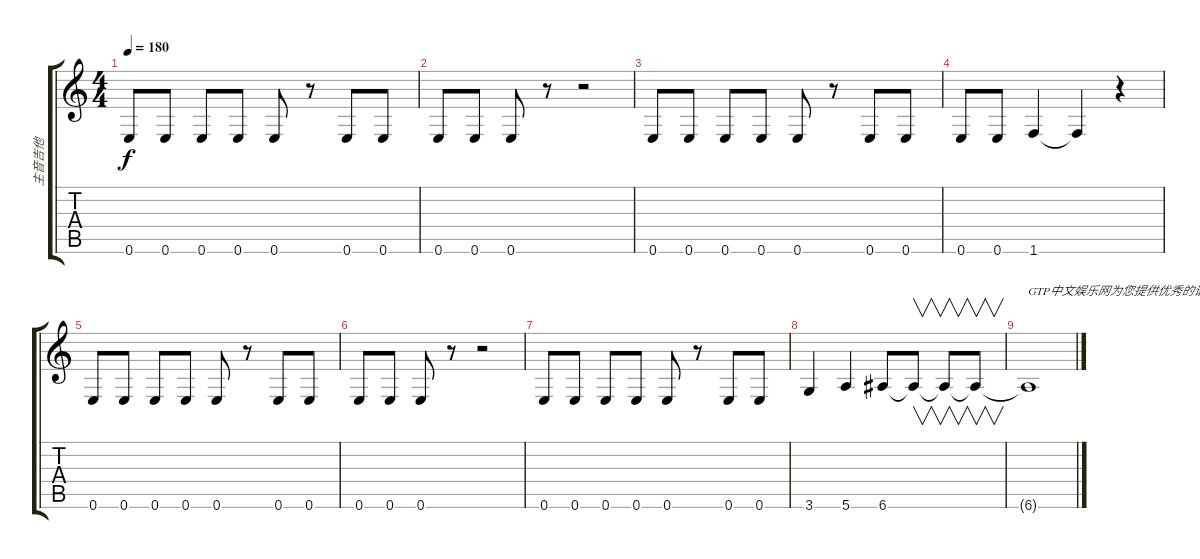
\track ("主音吉他" "主音吉他") {instrument distortionguitar}
\staff {score tabs}
\tuning (E4 B3 G3 D3 A2 E2) {hide}
\ts (4 4)
\tempo 180
\clef g2
\ks c
0.6.8{dy f} 0.6.8 0.6.8 0.6.8 0.6.8 r.8 0.6.8 0.6.8 |
0.6.8 0.6.8 0.6.8 r.8 r.2 |
0.6.8 0.6.8 0.6.8 0.6.8 0.6.8 r.8 0.6.8 0.6.8 |
0.6.8 0.6.8 1.6.4 1.6{t}.4 r.4 |
0.6.8 0.6.8 0.6.8 0.6.8 0.6.8 r.8 0.6.8 0.6.8 |
0.6.8 0.6.8 0.6.8 r.8 r.2 |
0.6.8 0.6.8 0.6.8 0.6.8 0.6.8 r.8 0.6.8 0.6.8 |
3.6.4 5.6.4 6.6.8 6.6{t}.8{v} 6.6{t}.8{v} 6.6{t}.8{v} |
6.6{t}.1{txt "GTP中文娱乐网为您提供优秀的谱子"}
